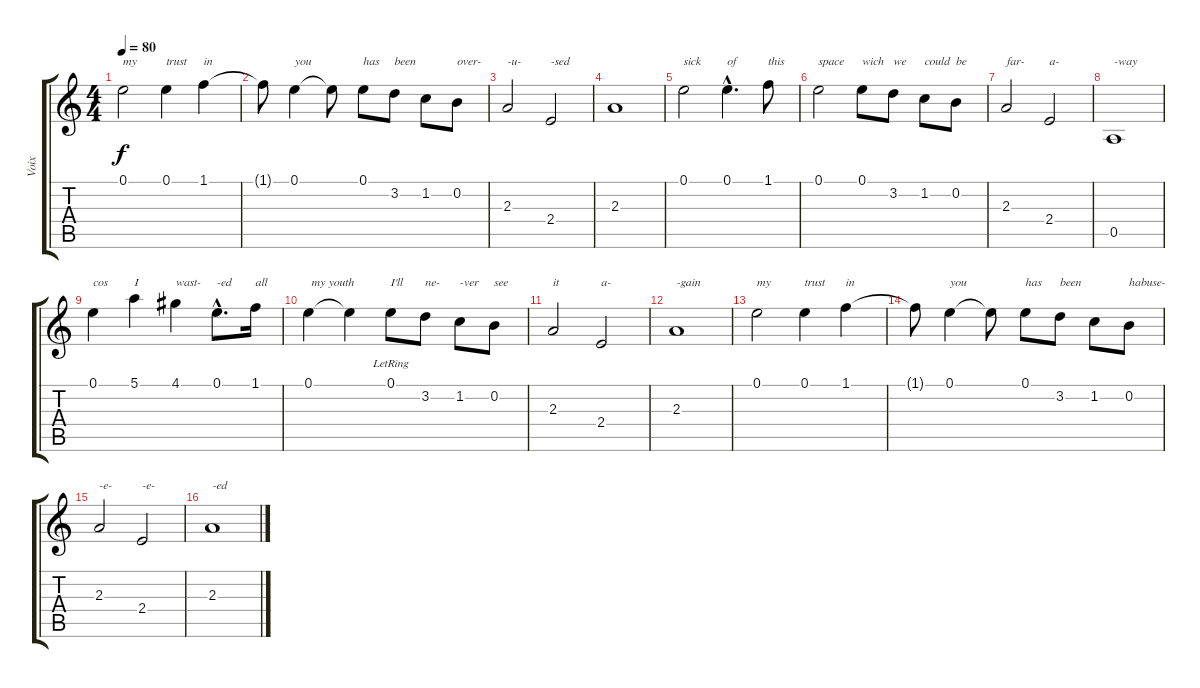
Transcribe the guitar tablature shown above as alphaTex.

\track ("Voix" "Voix") {instrument acousticguitarnylon}
\staff {score tabs}
\tuning (E4 B3 G3 D3 A2 E2) {hide}
\ts (4 4)
\tempo 80
\clef g2
\ks c
0.1.2{txt "my" dy f} 0.1.4{txt "trust"} 1.1.4{txt "in"} |
1.1{t}.8 0.1.4{txt "you"} 0.1{t}.8 0.1.8{txt "has"} 3.2.8{txt "been"} 1.2.8 0.2.8{txt "over-"} |
2.3.2{txt "-u-"} 2.4.2{txt "-sed"} |
2.3.1 |
0.1.2{txt "sick"} 0.1{hac}.4{d txt "of"} 1.1.8{txt "this"} |
0.1.2{txt "space"} 0.1.8{txt "wich"} 3.2.8{txt "we"} 1.2.8{txt "could"} 0.2.8{txt "be"} |
2.3.2{txt "far-"} 2.4.2{txt "a-"} |
0.5.1{txt "-way"} |
0.1.4{txt "cos"} 5.1.4{txt "I"} 4.1.4{txt "wast-"} 0.1{hac}.8{d txt "-ed"} 1.1.16{txt "all"} |
0.1.4{txt " my youth"} 0.1{t}.4 0.1{lr}.8{txt "I'll"} 3.2.8{txt "ne-"} 1.2.8{txt "-ver"} 0.2.8{txt "see"} |
2.3.2{txt "it"} 2.4.2{txt "a-"} |
2.3.1{txt "-gain"} |
0.1.2{txt "my"} 0.1.4{txt "trust"} 1.1.4{txt "in"} |
1.1{t}.8 0.1.4{txt "you"} 0.1{t}.8 0.1.8{txt "has"} 3.2.8{txt "been"} 1.2.8 0.2.8{txt "habuse-"} |
2.3.2{txt "-e-"} 2.4.2{txt "-e-"} |
2.3.1{txt "-ed"}
